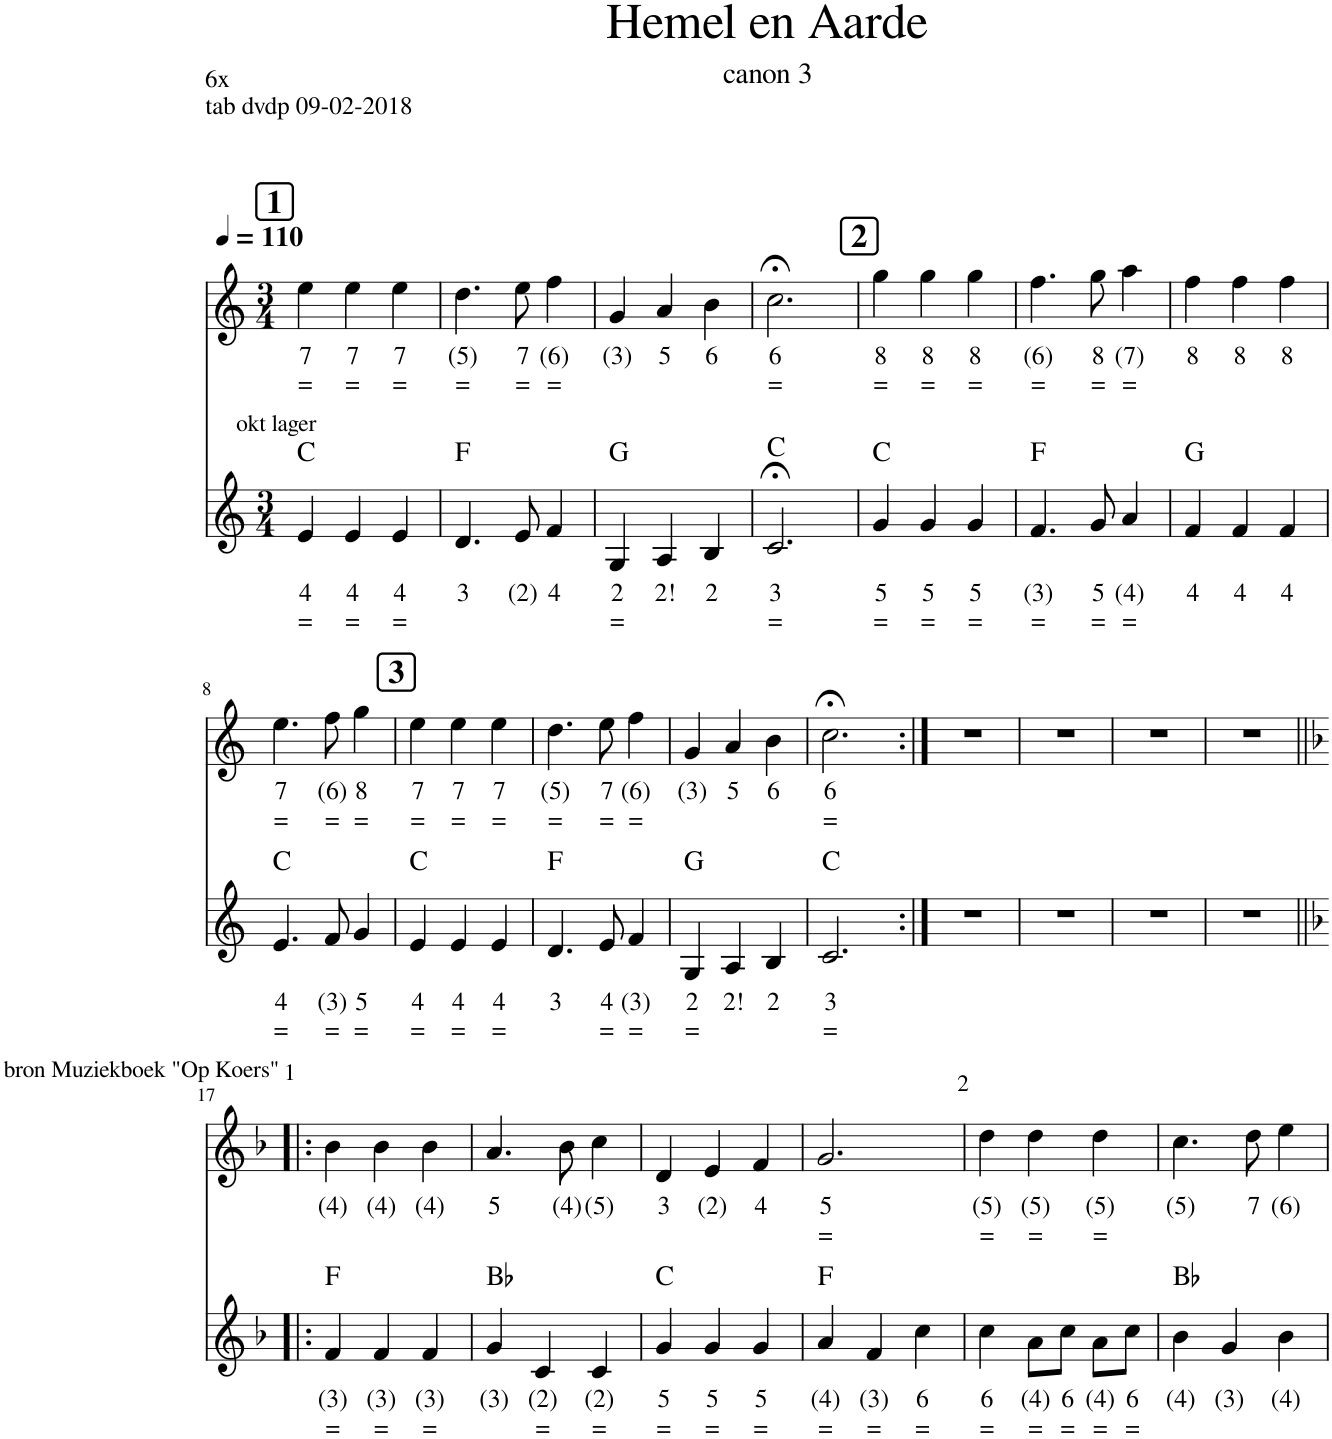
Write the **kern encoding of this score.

**kern	**text	**text	**harte	**kern	**text	**text
*part2	*part2	*part2	*part2	*part1	*part1	*part1
*staff2	*staff2	*staff2	*	*staff1	*staff1	*staff1
*I"Stem	*	*	*	*I"Stem	*	*
*clefG2	*	*	*	*clefG2	*	*
*k[]	*	*	*	*k[]	*	*
*M3/4	*	*	*	*M3/4	*	*
*MM110	*	*	*	*MM110	*	*
!!LO:REH:place=s1:a:B:cj:fs=14:t=1
=1	=1	=1	=1	=1	=1	=1
!LO:TX:a:t=okt lager	!	!	!	!	!	!
!	!LO:LY:b	!LO:LY:b	!	!	!LO:LY:b	!LO:LY:b
4e/	4	=	C:maj	4ee\	7	=
!	!LO:LY:b	!LO:LY:b	!	!	!LO:LY:b	!LO:LY:b
4e/	4	=	.	4ee\	7	=
!	!LO:LY:b	!LO:LY:b	!	!	!LO:LY:b	!LO:LY:b
4e/	4	=	.	4ee\	7	=
=2	=2	=2	=2	=2	=2	=2
!	!LO:LY:b	!	!	!	!LO:LY:b	!LO:LY:b
4.d/	3	.	F:maj	4.dd\	(5)	=
!	!LO:LY:b	!	!	!	!LO:LY:b	!LO:LY:b
8e/	(2)	.	.	8ee\	7	=
!	!LO:LY:b	!	!	!	!LO:LY:b	!LO:LY:b
4f/	4	.	.	4ff\	(6)	=
=3	=3	=3	=3	=3	=3	=3
!	!LO:LY:b	!LO:LY:b	!	!	!LO:LY:b	!
4G/	2	=	G:maj	4g/	(3)	.
!	!LO:LY:b	!	!	!	!LO:LY:b	!
4A/	2!	.	.	4a/	5	.
!	!LO:LY:b	!	!	!	!LO:LY:b	!
4B/	2	.	.	4b\	6	.
=4	=4	=4	=4	=4	=4	=4
!	!LO:LY:b	!LO:LY:b	!	!	!LO:LY:b	!LO:LY:b
2.c;</	3	=	C:maj	2.cc;<\	6	=
!!LO:REH:place=s1:a:B:cj:fs=14:t=2
=5	=5	=5	=5	=5	=5	=5
!	!LO:LY:b	!LO:LY:b	!	!	!LO:LY:b	!LO:LY:b
4g/	5	=	C:maj	4gg\	8	=
!	!LO:LY:b	!LO:LY:b	!	!	!LO:LY:b	!LO:LY:b
4g/	5	=	.	4gg\	8	=
!	!LO:LY:b	!LO:LY:b	!	!	!LO:LY:b	!LO:LY:b
4g/	5	=	.	4gg\	8	=
=6	=6	=6	=6	=6	=6	=6
!	!LO:LY:b	!LO:LY:b	!	!	!LO:LY:b	!LO:LY:b
4.f/	(3)	=	F:maj	4.ff\	(6)	=
!	!LO:LY:b	!LO:LY:b	!	!	!LO:LY:b	!LO:LY:b
8g/	5	=	.	8gg\	8	=
!	!LO:LY:b	!LO:LY:b	!	!	!LO:LY:b	!LO:LY:b
4a/	(4)	=	.	4aa\	(7)	=
=7	=7	=7	=7	=7	=7	=7
!	!LO:LY:b	!	!	!	!LO:LY:b	!
4f/	4	.	G:maj	4ff\	8	.
!	!LO:LY:b	!	!	!	!LO:LY:b	!
4f/	4	.	.	4ff\	8	.
!	!LO:LY:b	!	!	!	!LO:LY:b	!
4f/	4	.	.	4ff\	8	.
!!LO:LB:g=z
=8	=8	=8	=8	=8	=8	=8
!	!LO:LY:b	!LO:LY:b	!	!	!LO:LY:b	!LO:LY:b
4.e/	4	=	C:maj	4.ee\	7	=
!	!LO:LY:b	!LO:LY:b	!	!	!LO:LY:b	!LO:LY:b
8f/	(3)	=	.	8ff\	(6)	=
!	!LO:LY:b	!LO:LY:b	!	!	!LO:LY:b	!LO:LY:b
4g/	5	=	.	4gg\	8	=
!!LO:REH:place=s1:a:B:cj:fs=14:t=3
=9	=9	=9	=9	=9	=9	=9
!	!LO:LY:b	!LO:LY:b	!	!	!LO:LY:b	!LO:LY:b
4e/	4	=	C:maj	4ee\	7	=
!	!LO:LY:b	!LO:LY:b	!	!	!LO:LY:b	!LO:LY:b
4e/	4	=	.	4ee\	7	=
!	!LO:LY:b	!LO:LY:b	!	!	!LO:LY:b	!LO:LY:b
4e/	4	=	.	4ee\	7	=
=10	=10	=10	=10	=10	=10	=10
!	!LO:LY:b	!	!	!	!LO:LY:b	!LO:LY:b
4.d/	3	.	F:maj	4.dd\	(5)	=
!	!LO:LY:b	!LO:LY:b	!	!	!LO:LY:b	!LO:LY:b
8e/	4	=	.	8ee\	7	=
!	!LO:LY:b	!LO:LY:b	!	!	!LO:LY:b	!LO:LY:b
4f/	(3)	=	.	4ff\	(6)	=
=11	=11	=11	=11	=11	=11	=11
!	!LO:LY:b	!LO:LY:b	!	!	!LO:LY:b	!
4G/	2	=	G:maj	4g/	(3)	.
!	!LO:LY:b	!	!	!	!LO:LY:b	!
4A/	2!	.	.	4a/	5	.
!	!LO:LY:b	!	!	!	!LO:LY:b	!
4B/	2	.	.	4b\	6	.
=12	=12	=12	=12	=12	=12	=12
!	!LO:LY:b	!LO:LY:b	!	!	!LO:LY:b	!LO:LY:b
2.c/	3	=	C:maj	2.cc;<\	6	=
=13:|!	=13:|!	=13:|!	=13:|!	=13:|!	=13:|!	=13:|!
2.r	.	.	.	2.r	.	.
=14	=14	=14	=14	=14	=14	=14
2.r	.	.	.	2.r	.	.
=15	=15	=15	=15	=15	=15	=15
2.r	.	.	.	2.r	.	.
=16	=16	=16	=16	=16	=16	=16
2.r	.	.	.	2.r	.	.
!!LO:LB:g=z
=17!|:	=17!|:	=17!|:	=17!|:	=17!|:	=17!|:	=17!|:
*k[b-]	*	*	*	*k[b-]	*	*
!	!	!	!	!LO:TX:a:t=bron Muziekboek "Op Koers"	!	!
!	!	!	!	!LO:TX:a:t=1	!	!
!	!LO:LY:b	!LO:LY:b	!	!	!LO:LY:b	!
4f/	(3)	=	F:maj	4b-\	(4)	.
!	!LO:LY:b	!LO:LY:b	!	!	!LO:LY:b	!
4f/	(3)	=	.	4b-\	(4)	.
!	!LO:LY:b	!LO:LY:b	!	!	!LO:LY:b	!
4f/	(3)	=	.	4b-\	(4)	.
=18	=18	=18	=18	=18	=18	=18
!	!LO:LY:b	!	!	!	!LO:LY:b	!
4g/	(3)	.	Bb:maj	4.a/	5	.
!	!LO:LY:b	!LO:LY:b	!	!	!	!
4c/	(2)	=	.	.	.	.
!	!	!	!	!	!LO:LY:b	!
.	.	.	.	8b-\	(4)	.
!	!LO:LY:b	!LO:LY:b	!	!	!LO:LY:b	!
4c/	(2)	=	.	4cc\	(5)	.
=19	=19	=19	=19	=19	=19	=19
!	!LO:LY:b	!LO:LY:b	!	!	!LO:LY:b	!
4g/	5	=	C:maj	4d/	3	.
!	!LO:LY:b	!LO:LY:b	!	!	!LO:LY:b	!
4g/	5	=	.	4e/	(2)	.
!	!LO:LY:b	!LO:LY:b	!	!	!LO:LY:b	!
4g/	5	=	.	4f/	4	.
=20	=20	=20	=20	=20	=20	=20
!	!LO:LY:b	!LO:LY:b	!	!	!LO:LY:b	!LO:LY:b
4a/	(4)	=	F:maj	2.g/	5	=
!	!LO:LY:b	!LO:LY:b	!	!	!	!
4f/	(3)	=	.	.	.	.
!	!LO:LY:b	!LO:LY:b	!	!	!	!
4cc\	6	=	.	.	.	.
=21	=21	=21	=21	=21	=21	=21
!	!	!	!	!LO:TX:a:t=2	!	!
!	!LO:LY:b	!LO:LY:b	!	!	!LO:LY:b	!LO:LY:b
4cc\	6	=	.	4dd\	(5)	=
!	!LO:LY:b	!LO:LY:b	!	!	!LO:LY:b	!LO:LY:b
8a\L	(4)	=	.	4dd\	(5)	=
!	!LO:LY:b	!LO:LY:b	!	!	!	!
8cc\J	6	=	.	.	.	.
!	!LO:LY:b	!LO:LY:b	!	!	!LO:LY:b	!LO:LY:b
8a\L	(4)	=	.	4dd\	(5)	=
!	!LO:LY:b	!LO:LY:b	!	!	!	!
8cc\J	6	=	.	.	.	.
=22	=22	=22	=22	=22	=22	=22
!	!LO:LY:b	!	!	!	!LO:LY:b	!
4b-\	(4)	.	Bb:maj	4.cc\	(5)	.
!	!LO:LY:b	!	!	!	!	!
4g/	(3)	.	.	.	.	.
!	!	!	!	!	!LO:LY:b	!
.	.	.	.	8dd\	7	.
!	!LO:LY:b	!	!	!	!LO:LY:b	!
4b-\	(4)	.	.	4ee\	(6)	.
=	=	=	=	=	=	=
*-	*-	*-	*-	*-	*-	*-
